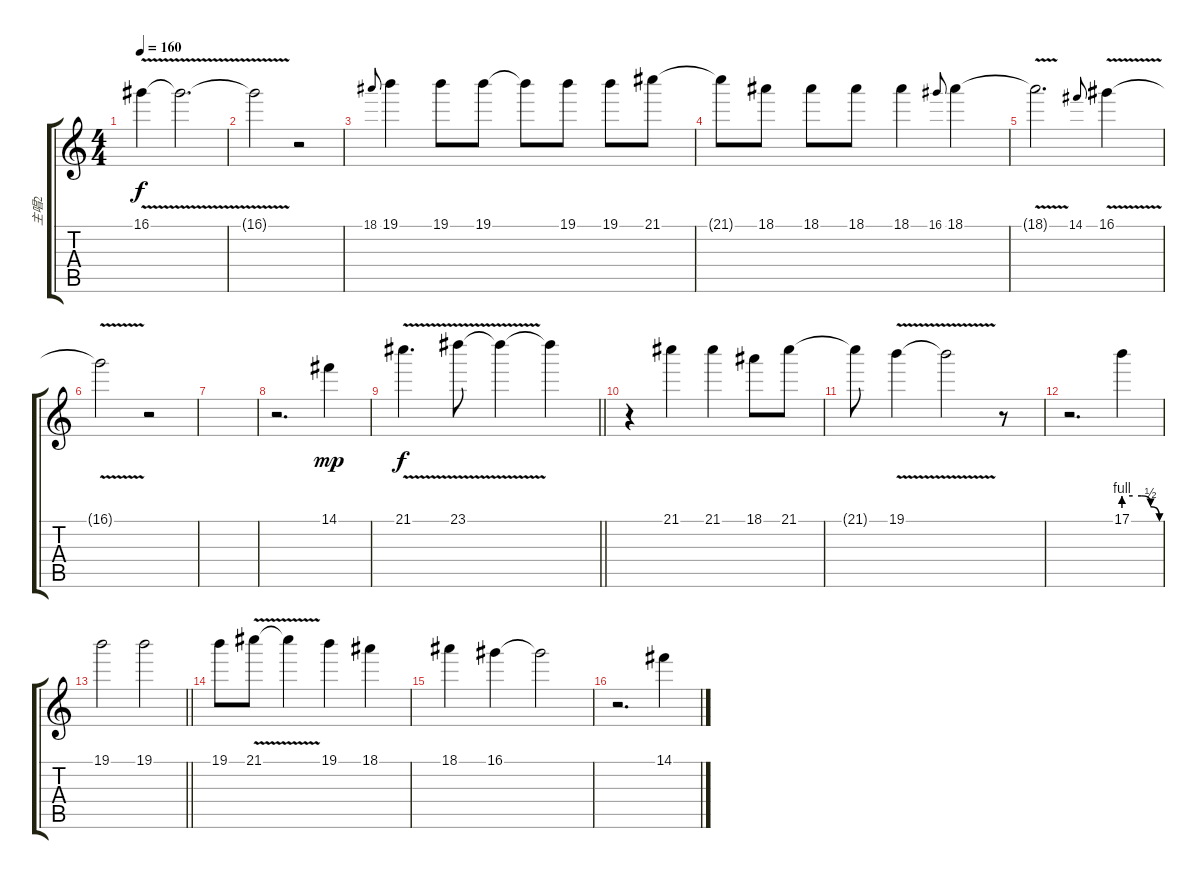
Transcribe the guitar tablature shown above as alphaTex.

\track ("主唱2" "主唱2") {instrument contrabass}
\staff {score tabs}
\tuning (E4 B3 G3 D3 A2 E2) {hide}
\ts (4 4)
\tempo 160
\clef g2
\ks c
16.1{v t}.4{dy f} 16.1{v t}.2{d} |
16.1{t}.2 r.2 |
18.1.8{gr onbeat} 19.1.4 19.1.8 19.1.8 19.1{t}.8 19.1.8 19.1.8 21.1.8 |
21.1{t}.8 18.1.8 18.1.8 18.1.8 18.1.4 16.1.8{gr onbeat} 18.1.4 |
18.1{v t}.2{d} 14.1.8{gr onbeat} 16.1{v}.4 |
16.1{t}.2 r.2 |
|
r.2{d} 14.1.4{dy mp} |
\barLineRight lightlight
21.1{v}.4{d dy f} 23.1{v}.8 23.1{t}.4 23.1{t}.4 |
r.4 21.1.4 21.1.4 18.1.8 21.1.8 |
21.1{t}.8 19.1{v}.4 19.1{t}.2 r.8 |
r.2{d} 17.1{be (custom 0 4 15 4 30 4 45 2 60 0)}.4 |
\barLineRight lightlight
19.1.2 19.1.2 |
19.1.8 21.1{v}.8 21.1{t}.4 19.1.4 18.1.4 |
18.1.4 16.1.4 16.1{t}.2 |
r.2{d} 14.1.4
